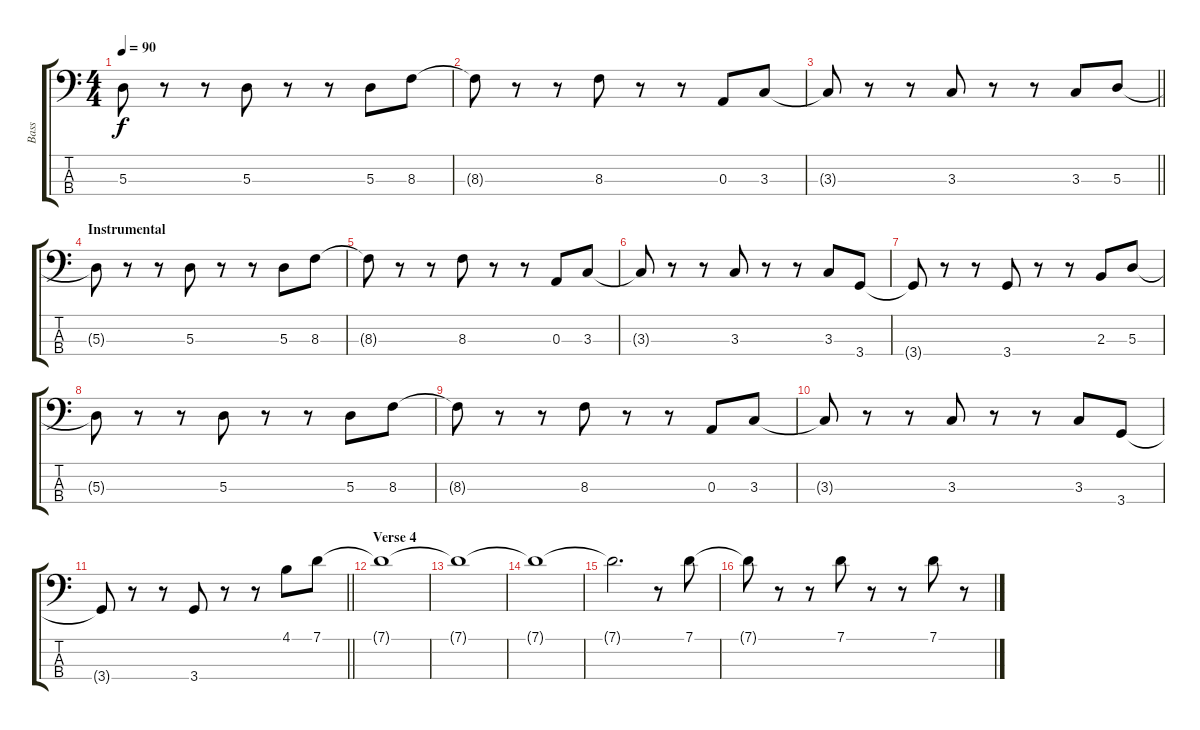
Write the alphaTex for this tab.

\track ("Bass" "Bass") {instrument electricbassfinger}
\staff {score tabs}
\tuning (G2 D2 A1 E1) {hide}
\ts (4 4)
\tempo 90
\clef f4
\ks c
5.3{t}.8{dy f} r.8 r.8 5.3.8 r.8 r.8 5.3.8 8.3.8 |
8.3{t}.8 r.8 r.8 8.3.8 r.8 r.8 0.3.8 3.3.8 |
\barLineRight lightlight
3.3{t}.8 r.8 r.8 3.3.8 r.8 r.8 3.3.8 5.3.8 |
\section ("" "Instrumental")
5.3{t}.8 r.8 r.8 5.3.8 r.8 r.8 5.3.8 8.3.8 |
8.3{t}.8 r.8 r.8 8.3.8 r.8 r.8 0.3.8 3.3.8 |
3.3{t}.8 r.8 r.8 3.3.8 r.8 r.8 3.3.8 3.4.8 |
3.4{t}.8 r.8 r.8 3.4.8 r.8 r.8 2.3.8 5.3.8 |
5.3{t}.8 r.8 r.8 5.3.8 r.8 r.8 5.3.8 8.3.8 |
8.3{t}.8 r.8 r.8 8.3.8 r.8 r.8 0.3.8 3.3.8 |
3.3{t}.8 r.8 r.8 3.3.8 r.8 r.8 3.3.8 3.4.8 |
\barLineRight lightlight
3.4{t}.8 r.8 r.8 3.4.8 r.8 r.8 4.1.8 7.1.8 |
\section ("" "Verse 4")
7.1{t}.1 |
7.1{t}.1 |
7.1{t}.1 |
7.1{t}.2{d} r.8 7.1.8 |
7.1{t}.8 r.8 r.8 7.1.8 r.8 r.8 7.1.8 r.8
